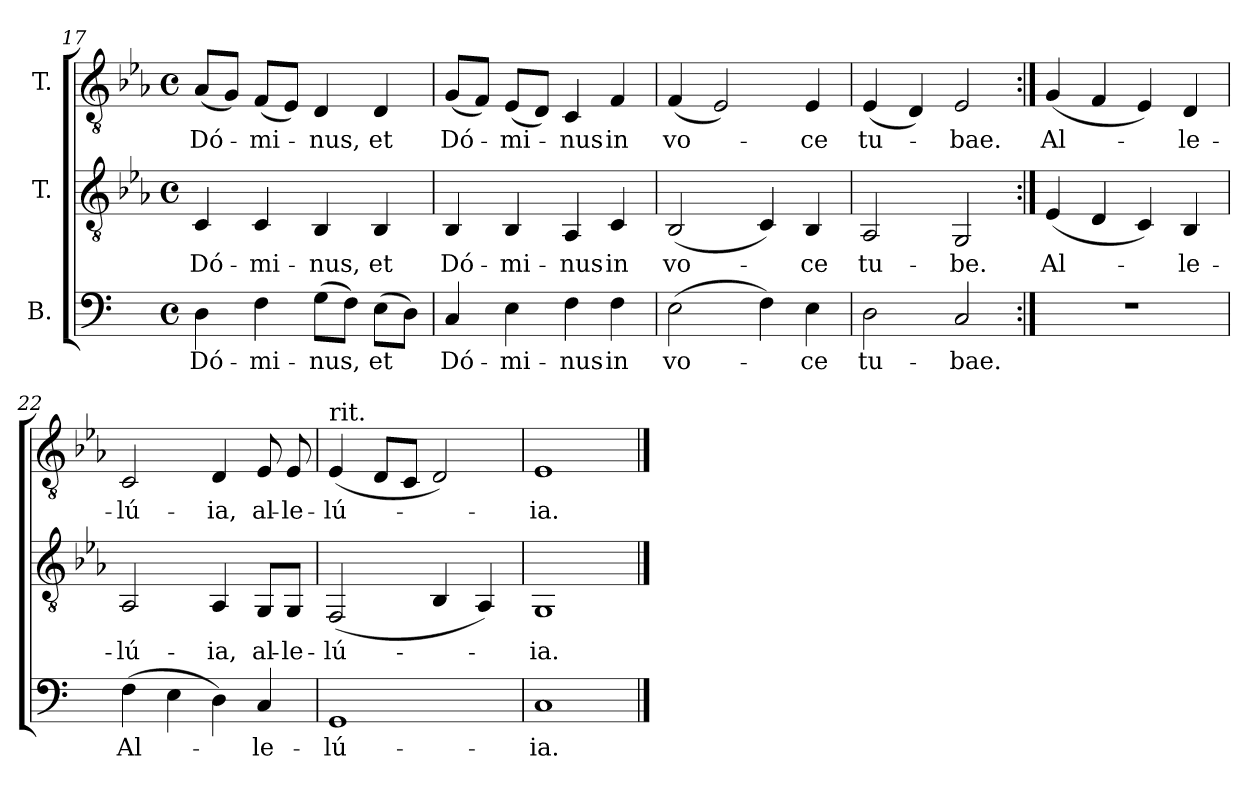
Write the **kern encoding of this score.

**kern	**text	**kern	**text	**kern	**text
*part3	*part3	*part2	*part2	*part1	*part1
*staff3	*staff3	*staff2	*staff2	*staff1	*staff1
*I"B.	*	*I"T.	*	*I"T.	*
*clefF4	*	*clefGv2	*	*clefGv2	*
*	*	*ITrd2c3	*	*ITrd2c3	*
*k[]	*	*k[]	*	*k[]	*
*C:	*	*C:	*	*C:	*
*M4/4	*	*M4/4	*	*M4/4	*
*met(c)	*	*met(c)	*	*met(c)	*
=17	=17	=17	=17	=17	=17
!	!LO:LY:b:color=#000000	!	!	!	!
!	!	!	!LO:LY:b:color=#000000	!	!
!	!	!	!	!	!LO:LY:b:color=#000000
4Di\	Dó-	4AAi/	Dó-	(8Fi/L	Dó-
.	.	.	.	8Ei/J)	.
!	!LO:LY:b:color=#000000	!	!	!	!
!	!	!	!LO:LY:b:color=#000000	!	!
!	!	!	!	!	!LO:LY:b:color=#000000
4Fi\	-mi-	4AAi/	-mi-	(8Di/L	-mi-
.	.	.	.	8Ci/J)	.
!	!LO:LY:b:color=#000000	!	!	!	!
!	!	!	!LO:LY:b:color=#000000	!	!
!	!	!	!	!	!LO:LY:b:color=#000000
(8Gi\L	-nus,	4GGi/	-nus,	4BBi/	-nus,
8Fi\J)	.	.	.	.	.
!	!LO:LY:b:color=#000000	!	!	!	!
!	!	!	!LO:LY:b:color=#000000	!	!
!	!	!	!	!	!LO:LY:b:color=#000000
(8Ei\L	et	4GGi/	et	4BBi/	et
8Di\J)	.	.	.	.	.
=18	=18	=18	=18	=18	=18
!	!LO:LY:b:color=#000000	!	!	!	!
!	!	!	!LO:LY:b:color=#000000	!	!
!	!	!	!	!	!LO:LY:b:color=#000000
4Ci/	Dó-	4GGi/	Dó-	(8Ei/L	Dó-
.	.	.	.	8Di/J)	.
!	!LO:LY:b:color=#000000	!	!	!	!
!	!	!	!LO:LY:b:color=#000000	!	!
!	!	!	!	!	!LO:LY:b:color=#000000
4Ei\	-mi-	4GGi/	-mi-	(8Ci/L	-mi-
.	.	.	.	8BBi/J)	.
!	!LO:LY:b:color=#000000	!	!	!	!
!	!	!	!LO:LY:b:color=#000000	!	!
!	!	!	!	!	!LO:LY:b:color=#000000
4Fi\	-nus	4FFi/	-nus	4AAi/	-nus
!	!LO:LY:b:color=#000000	!	!	!	!
!	!	!	!LO:LY:b:color=#000000	!	!
!	!	!	!	!	!LO:LY:b:color=#000000
4Fi\	in	4AAi/	in	4Di/	in
!!LO:LB:g=z
=19	=19	=19	=19	=19	=19
!	!LO:LY:b:color=#000000	!	!	!	!
!	!	!	!LO:LY:b:color=#000000	!	!
!	!	!	!	!	!LO:LY:b:color=#000000
(2Ei\	vo-	(2GGi/	vo-	(4Di/	vo-
.	.	.	.	2Ci/)	.
4Fi\)	.	4AAi/)	.	.	.
!	!LO:LY:b:color=#000000	!	!	!	!
!	!	!	!LO:LY:b:color=#000000	!	!
!	!	!	!	!	!LO:LY:b:color=#000000
4Ei\	-ce	4GGi/	-ce	4Ci/	-ce
=20	=20	=20	=20	=20	=20
!	!LO:LY:b:color=#000000	!	!	!	!
!	!	!	!LO:LY:b:color=#000000	!	!
!	!	!	!	!	!LO:LY:b:color=#000000
2Di\	tu-	2FFi/	tu-	(4Ci/	tu-
.	.	.	.	4BBi/)	.
!	!LO:LY:b:color=#000000	!	!	!	!
!	!	!	!LO:LY:b:color=#000000	!	!
!	!	!	!	!	!LO:LY:b:color=#000000
2Ci/	-bae.	2EEi/	-be.	2Ci/	-bae.
=21:|!	=21:|!	=21:|!	=21:|!	=21:|!	=21:|!
!	!	!	!LO:LY:b:color=#000000	!	!
!	!	!	!	!	!LO:LY:b:color=#000000
1r	.	(4Ci/	Al-	(4Ei/	Al-
.	.	4BBi/	.	4Di/	.
.	.	4AAi/)	.	4Ci/)	.
!	!	!	!LO:LY:b:color=#000000	!	!
!	!	!	!	!	!LO:LY:b:color=#000000
.	.	4GGi/	-le-	4BBi/	-le-
=22	=22	=22	=22	=22	=22
!	!LO:LY:b:color=#000000	!	!	!	!
!	!	!	!LO:LY:b:color=#000000	!	!
!	!	!	!	!	!LO:LY:b:color=#000000
(4Fi\	Al-	2FFi/	-lú-	2AAi/	-lú-
4Ei\	.	.	.	.	.
!	!	!	!LO:LY:b:color=#000000	!	!
!	!	!	!	!	!LO:LY:b:color=#000000
4Di\)	.	4FFi/	-ia,	4BBi/	-ia,
!	!LO:LY:b:color=#000000	!	!	!	!
!	!	!	!LO:LY:b:color=#000000	!	!
!	!	!	!	!	!LO:LY:b:color=#000000
4Ci/	-le-	8EEi/L	al-	8Ci/	al-
!	!	!	!LO:LY:b:color=#000000	!	!
!	!	!	!	!	!LO:LY:b:color=#000000
.	.	8EEi/J	-le-	8Ci/	-le-
=23	=23	=23	=23	=23	=23
!	!LO:LY:b:color=#000000	!	!	!	!
!	!	!	!LO:LY:b:color=#000000	!	!
!	!	!	!	!LO:TX:t=rit.	!
!	!	!	!	!	!LO:LY:b:color=#000000
1GGi	-lú-	(2DDi/	-lú-	(4Ci/	-lú-
.	.	.	.	8BBi/L	.
.	.	.	.	8AAi/J	.
.	.	4GGi/	.	2BBi/)	.
.	.	4FFi/)	.	.	.
=24	=24	=24	=24	=24	=24
!	!LO:LY:b:color=#000000	!	!	!	!
!	!	!	!LO:LY:b:color=#000000	!	!
!	!	!	!	!	!LO:LY:b:color=#000000
1Ci	-ia.	1EEi	-ia.	1Ci	-ia.
==	==	==	==	==	==
*-	*-	*-	*-	*-	*-
